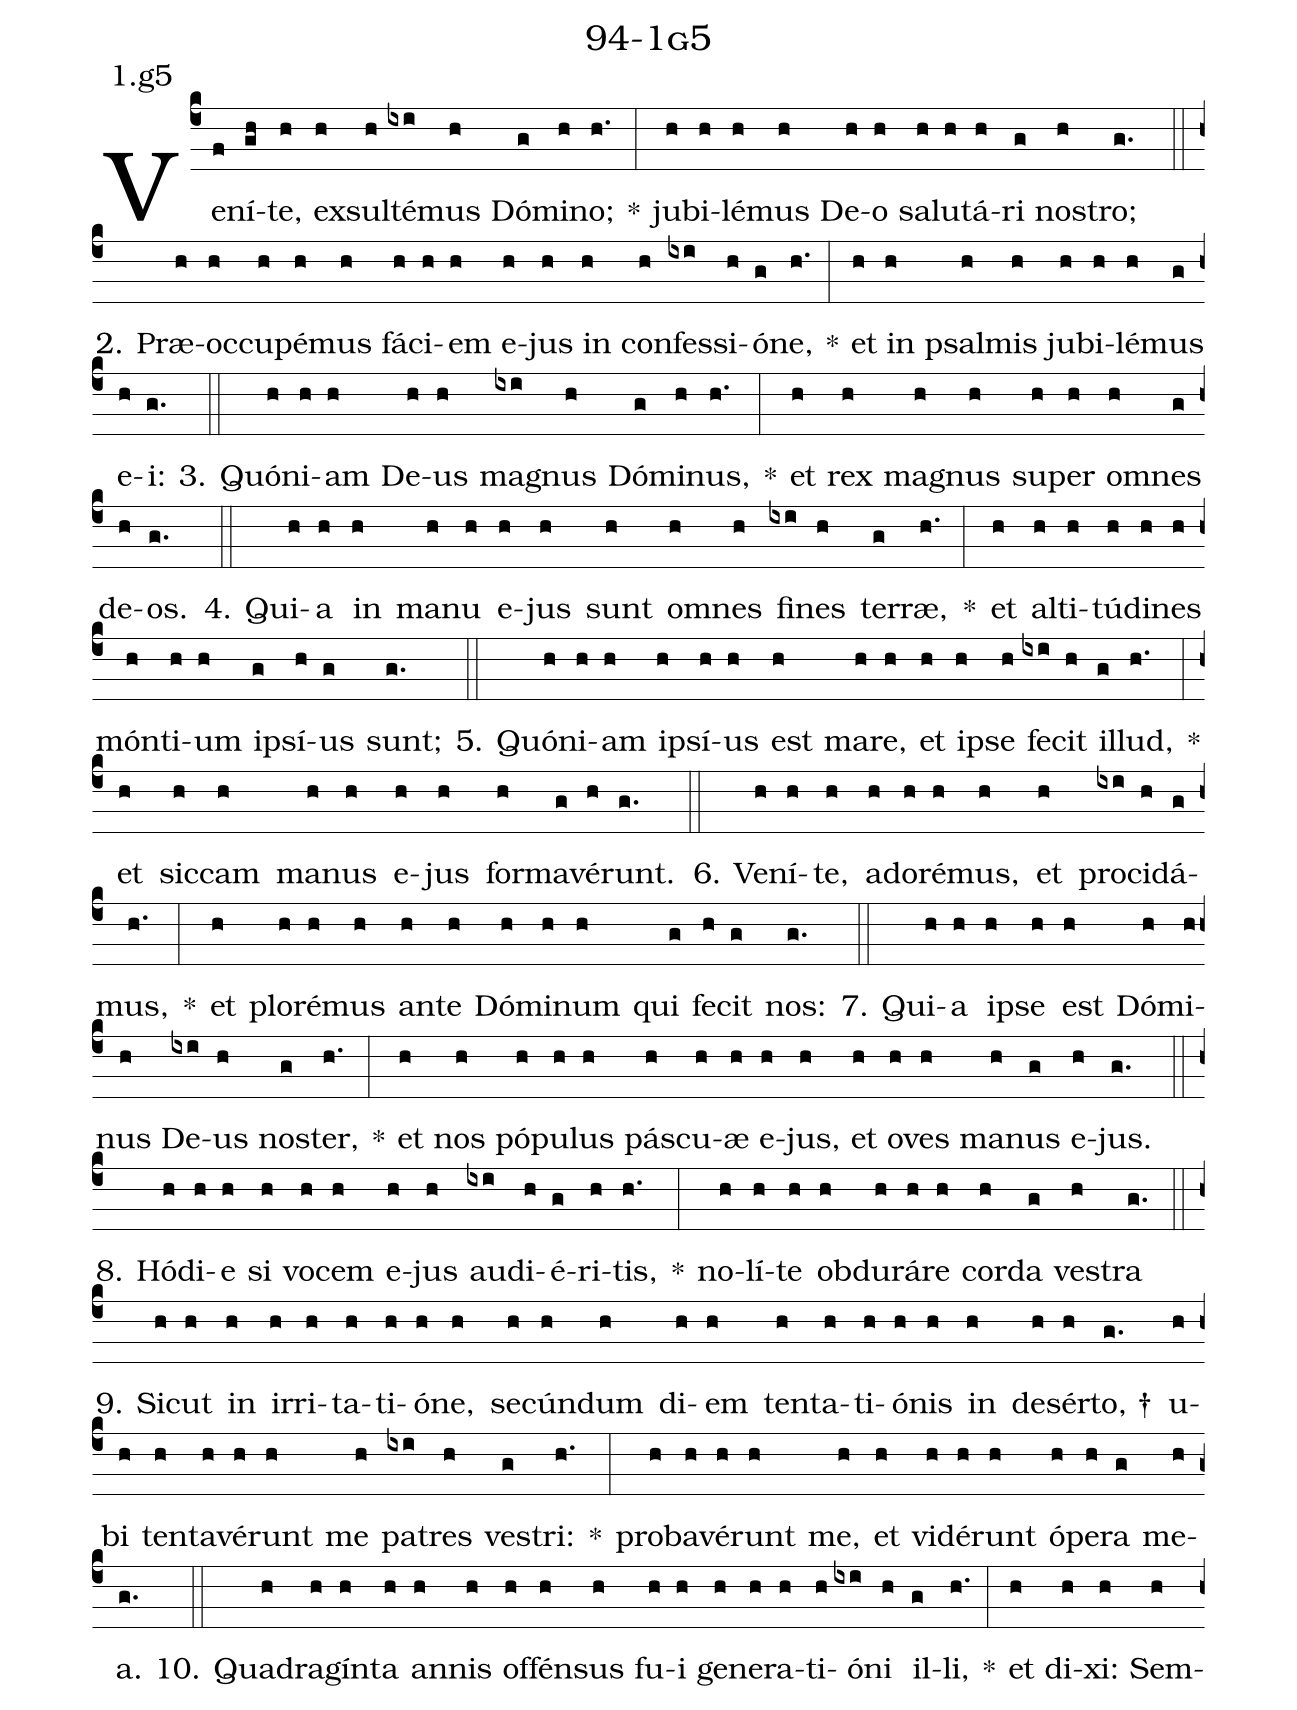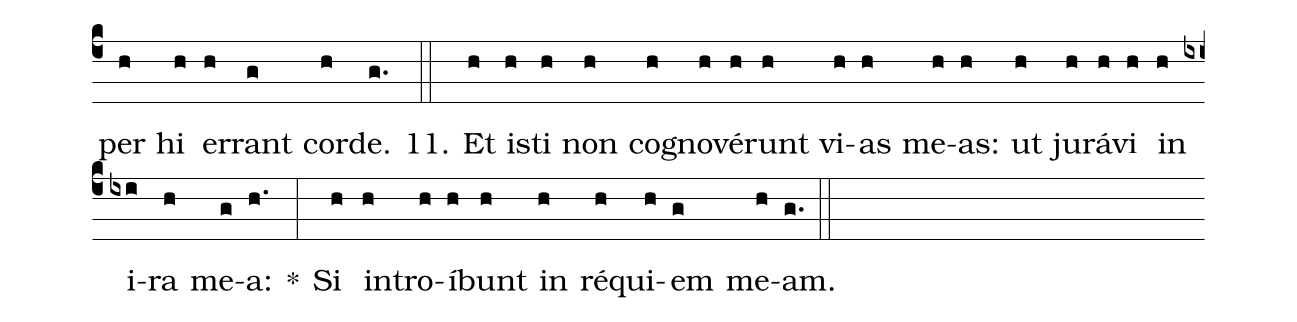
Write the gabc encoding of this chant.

name: 94-1g5;
annotation: 1.g5;
%%
(c4)Ve(f)ní(gh)te,(h) ex(h)sul(h)té(ixi)mus(h) Dó(g)mi(h)no;(h.) *(:) ju(h)bi(h)lé(h)mus(h) De(h)o(h) sa(h)lu(h)tá(h)ri(g) nos(h)tro;(g.) (::)
2. Præ(h)oc(h)cu(h)pé(h)mus(h) fá(h)ci(h)em(h) e(h)jus(h) in(h) con(h)fes(ixi)si(h)ó(g)ne,(h.) *(:) et(h) in(h) psal(h)mis(h) ju(h)bi(h)lé(h)mus(g) e(h)i:(g.) (::)
3. Quón(h)i(h)am(h) De(h)us(h) ma(ixi)gnus(h) Dó(g)mi(h)nus,(h.) *(:) et(h) rex(h) ma(h)gnus(h) su(h)per(h) om(h)nes(g) de(h)os.(g.) (::)
4. Qui(h)a(h) in(h) ma(h)nu(h) e(h)jus(h) sunt(h) om(h)nes(h) fi(ixi)nes(h) ter(g)ræ,(h.) *(:) et(h) al(h)ti(h)tú(h)di(h)nes(h) món(h)ti(h)um(h) ip(g)sí(h)us(g) sunt;(g.) (::)
5. Quón(h)i(h)am(h) ip(h)sí(h)us(h) est(h) ma(h)re,(h) et(h) ip(h)se(h) fe(ixi)cit(h) il(g)lud,(h.) *(:) et(h) sic(h)cam(h) ma(h)nus(h) e(h)jus(h) for(h)ma(g)vé(h)runt.(g.) (::)
6. Ve(h)ní(h)te,(h) ad(h)o(h)ré(h)mus,(h) et(h) pro(ixi)ci(h)dá(g)mus,(h.) *(:) et(h) plo(h)ré(h)mus(h) an(h)te(h) Dó(h)mi(h)num(h) qui(g) fe(h)cit(g) nos:(g.) (::)
7. Qui(h)a(h) ip(h)se(h) est(h) Dó(h)mi(h)nus(h) De(ixi)us(h) nos(g)ter,(h.) *(:) et(h) nos(h) pó(h)pu(h)lus(h) pás(h)cu(h)æ(h) e(h)jus,(h) et(h) o(h)ves(h) ma(h)nus(g) e(h)jus.(g.) (::)
8. Hó(h)di(h)e(h) si(h) vo(h)cem(h) e(h)jus(h) au(ixi)di(h)é(g)ri(h)tis,(h.) *(:) no(h)lí(h)te(h) ob(h)du(h)rá(h)re(h) cor(h)da(g) ves(h)tra(g.) (::)
9. Sic(h)ut(h) in(h) ir(h)ri(h)ta(h)ti(h)ó(h)ne,(h) se(h)cún(h)dum(h) di(h)em(h) ten(h)ta(h)ti(h)ó(h)nis(h) in(h) de(h)sér(h)to, †(g.) u(h)bi(h) ten(h)ta(h)vé(h)runt(h) me(h) pa(ixi)tres(h) ves(g)tri:(h.) *(:) pro(h)ba(h)vé(h)runt(h) me,(h) et(h) vi(h)dé(h)runt(h) ó(h)pe(h)ra(g) me(h)a.(g.) (::)
10. Qua(h)dra(h)gín(h)ta(h) an(h)nis(h) of(h)fén(h)sus(h) fu(h)i(h) ge(h)ne(h)ra(h)ti(h)ó(ixi)ni(h) il(g)li,(h.) *(:) et(h) di(h)xi:(h) Sem(h)per(h) hi(h) er(h)rant(g) cor(h)de.(g.) (::)
11. Et(h) is(h)ti(h) non(h) co(h)gno(h)vé(h)runt(h) vi(h)as(h) me(h)as:(h) ut(h) ju(h)rá(h)vi(h) in(h) i(ixi)ra(h) me(g)a:(h.) *(:) Si(h) in(h)tro(h)í(h)bunt(h) in(h) ré(h)qui(h)em(g) me(h)am.(g.) (::)
